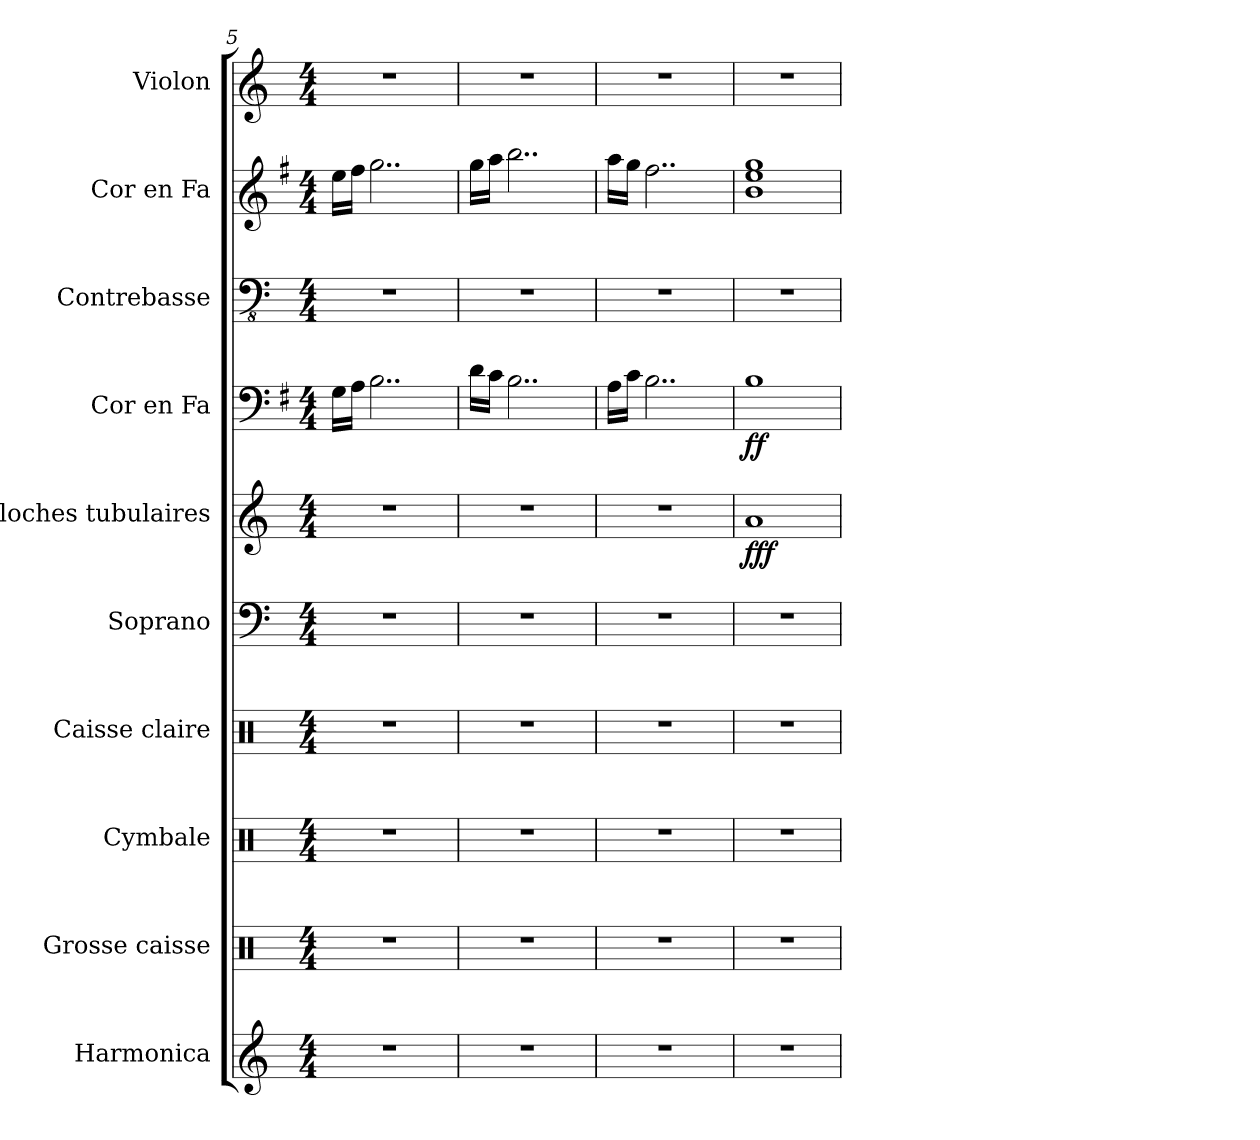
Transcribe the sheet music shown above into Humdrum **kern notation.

**kern	**kern	**kern	**kern	**kern	**kern	**dynam	**kern	**dynam	**kern	**kern	**kern
*part10	*part9	*part8	*part7	*part6	*part5	*part5	*part4	*part4	*part3	*part2	*part1
*staff10	*staff9	*staff8	*staff7	*staff6	*staff5	*staff5	*staff4	*staff4	*staff3	*staff2	*staff1
*I"Harmonica	*I"Grosse caisse	*I"Cymbale	*I"Caisse claire	*I"Soprano	*I"Cloches tubulaires	*	*I"Cor en Fa	*	*I"Contrebasse	*I"Cor en Fa	*I"Violon
*I'Harm.	*I'Gr. C.	*I'Cym.	*I'C.Cl.	*I'S.	*I'Cl. tub.	*	*I'Cor Fa	*	*I'Cb.	*I'Cor Fa	*I'Vln.
*clefG2	*clefX	*clefX	*clefX	*clefF4	*clefG2	*	*clefF4	*	*clefFv4	*clefG2	*clefG2
*	*	*	*	*	*	*	*ITrd4c7	*	*ITrd7c12	*ITrd4c7	*
*k[]	*k[]	*k[]	*k[]	*k[]	*k[]	*	*k[]	*	*k[]	*k[]	*k[]
*M4/4	*M4/4	*M4/4	*M4/4	*M4/4	*M4/4	*	*M4/4	*	*M4/4	*M4/4	*M4/4
=5	=5	=5	=5	=5	=5	=5	=5	=5	=5	=5	=5
1r	1r	1r	1r	1r	1r	.	16C\LL	.	1r	16a\LL	1r
.	.	.	.	.	.	.	16D\JJ	.	.	16b\JJ	.
.	.	.	.	.	.	.	2..E\	.	.	2..cc\	.
=6	=6	=6	=6	=6	=6	=6	=6	=6	=6	=6	=6
1r	1r	1r	1r	1r	1r	.	16G\LL	.	1r	16cc\LL	1r
.	.	.	.	.	.	.	16F\JJ	.	.	16dd\JJ	.
.	.	.	.	.	.	.	2..E\	.	.	2..ee\	.
=7	=7	=7	=7	=7	=7	=7	=7	=7	=7	=7	=7
1r	1r	1r	1r	1r	1r	.	16D\LL	.	1r	16dd\LL	1r
.	.	.	.	.	.	.	16F\JJ	.	.	16cc\JJ	.
.	.	.	.	.	.	.	2..E\	.	.	2..b\	.
=8	=8	=8	=8	=8	=8	=8	=8	=8	=8	=8	=8
!	!	!	!	!	!	!LO:DY:b	!	!LO:DY:b	!	!	!
1r	1r	1r	1r	1r	1a	fff	1E	ff	1r	1e 1a 1cc	1r
=	=	=	=	=	=	=	=	=	=	=	=
*-	*-	*-	*-	*-	*-	*-	*-	*-	*-	*-	*-
